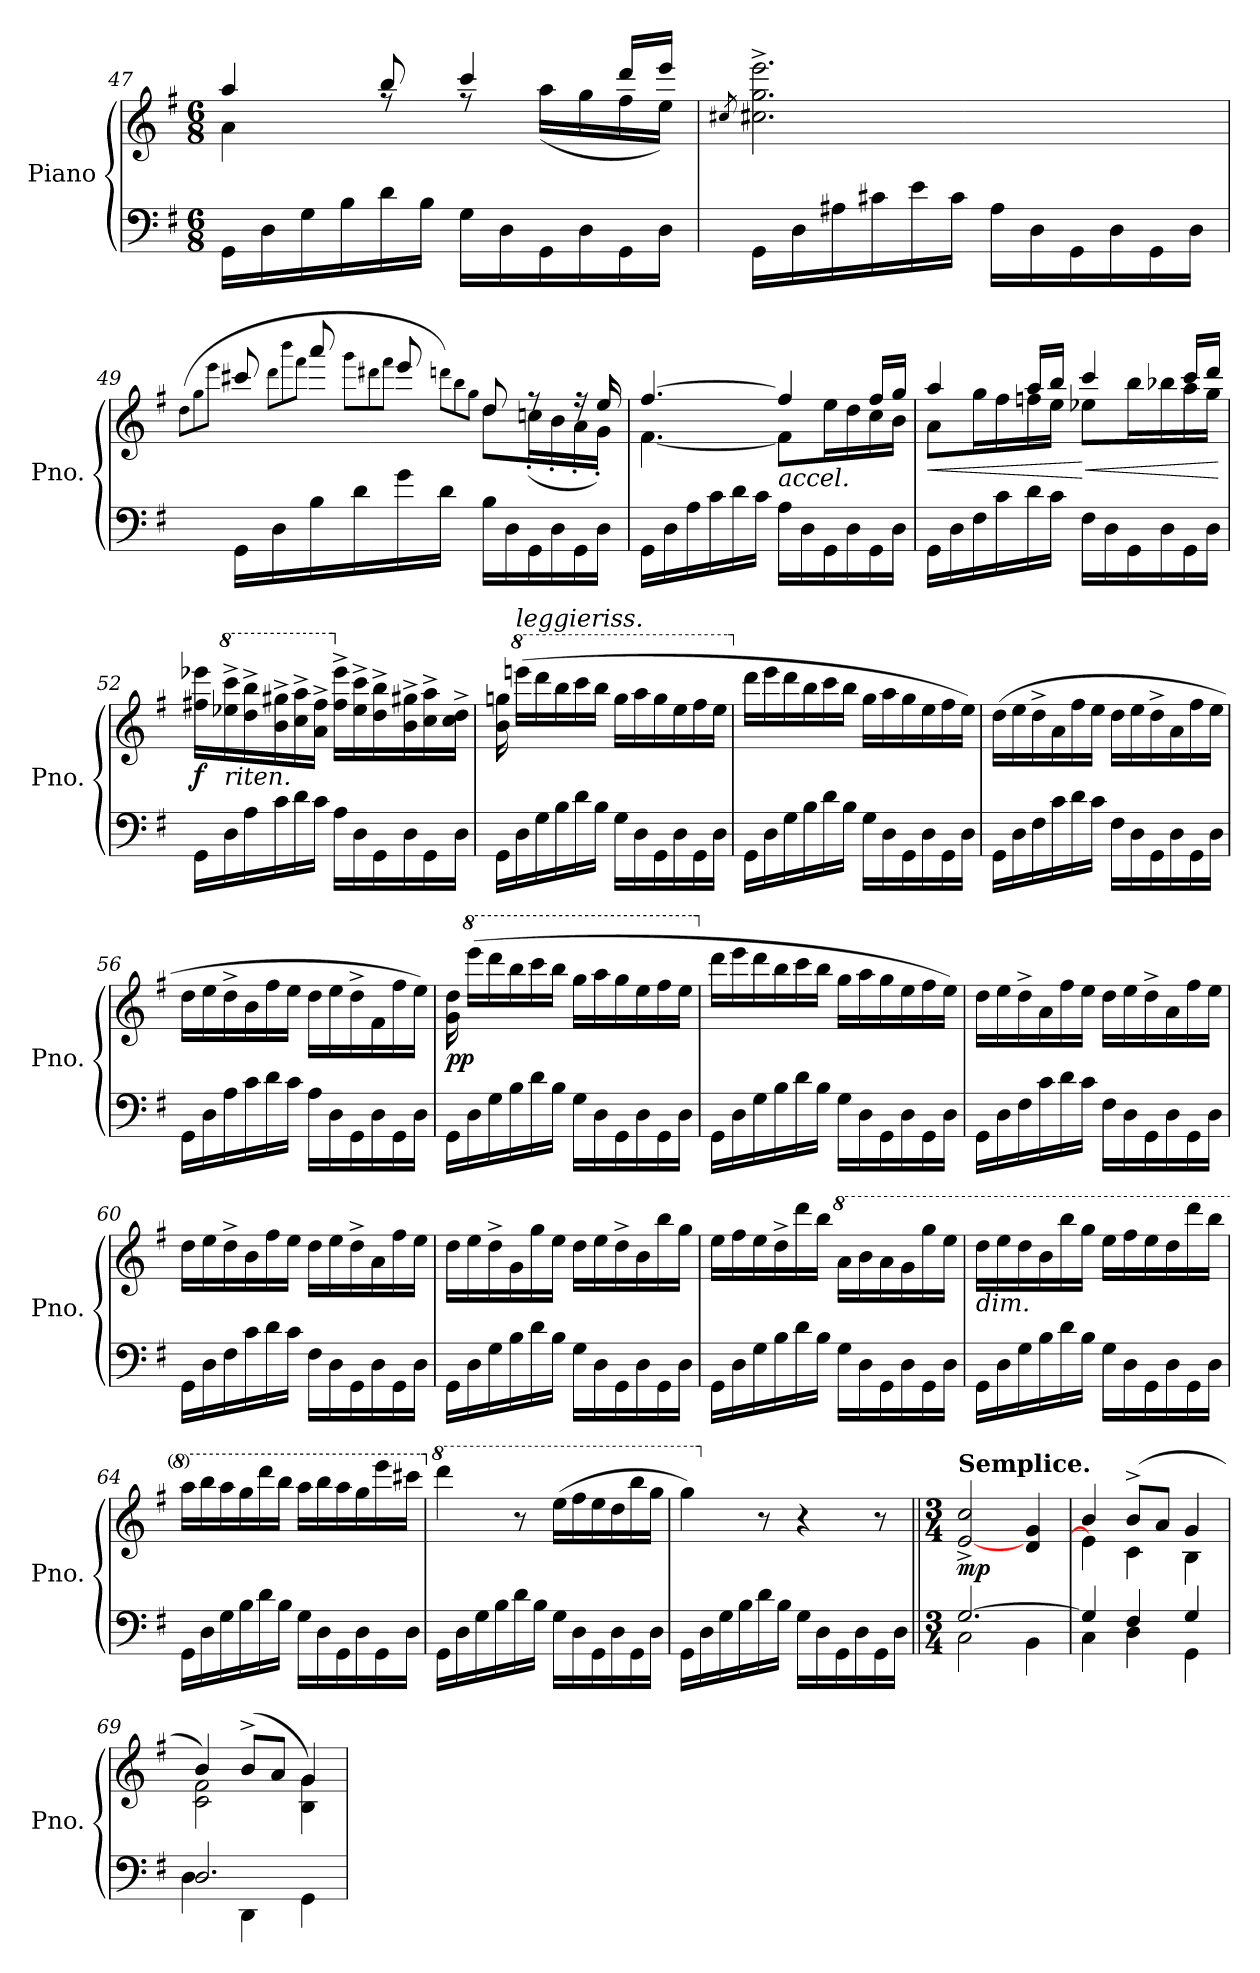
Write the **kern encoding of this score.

**kern	**kern	**dynam
*part1	*part1	*part1
*staff2	*staff1	*staff1/2
*I"Piano	*	*
*I'Pno.	*	*
!!LO:LB:g=z
*clefF4	*clefG2	*
*k[f#]	*k[f#]	*
*M6/8	*M6/8	*
=47	=47	=47
!LO:N:head=solid	!	!
*	*^	*
16GG\LL	4aa/	4a\	.
16D\	.	.	.
16G\	.	.	.
16B\	.	.	.
16d\	8bb/	8rff	.
16B\JJ	.	.	.
16G\LL	4ccc/	8rff	.
16D\	.	.	.
16GG\	.	(<16aa\LL	.
16D\	.	16gg\	.
16GG\	16ddd/LL	16ff#\	.
16D\JJ	16eee/JJ	16ee\JJ)	.
*	*v	*v	*
=48	=48	=48
.	8qcc#X/	.
!LO:N:head=solid	!	!
16GG\LL	2.cc#\^ 2.gg\^ 2.eee\^	.
16D\	.	.
16A#X\	.	.
16c#X\	.	.
16e\	.	.
16c#\JJ	.	.
16A#\LL	.	.
16D\	.	.
16GG\	.	.
16D\	.	.
16GG\	.	.
16D\JJ	.	.
=49	=49	=49
.	(<8qdd\L	.
.	8qgg\	.
.	8qeee\J	.
!LO:N:head=solid	!	!
*	*^	*
16GG\LL	8ccc#X!/	4.ryy	.
16D\	.	.	.
.	8qddd\L	.	.
.	8qbbb\	.	.
.	8qfff#\J	.	.
16B\	8aaa!/	.	.
16d\	.	.	.
.	8qggg\L	.	.
.	8qddd#X\	.	.
.	8qfff#\J	.	.
16g\	8eee!/	.	.
16d\JJ	.	.	.
.	8qdddn\L)	.	.
.	8qbb\	.	.
.	8qgg\J	.	.
16B\LL	8dd/	8dd\L	.
16D\	.	.	.
16GG\	8rff	(<16ccn'\L	.
16D\	.	16b'\	.
16GG\	16rff	16a'\	.
16D\JJ	16ee/	16g'\JJ)	.
!!LO:LB:g=z	!!
=50	=50	=50	=50
!LO:N:head=solid	!	!	!
16GG\LL	[4.ff#/	[4.f#\	.
16D\	.	.	.
16A\	.	.	.
16c\	.	.	.
16d\	.	.	.
16c\JJ	.	.	.
!	!LO:TX:b:i:t=accel.	!	!
16A\LL	4ff#/]	8f#\L]	.
16D\	.	.	.
16GG\	.	16ee\L	.
16D\	.	16dd\	.
16GG\	16ff#/LL	16cc\	.
16D\JJ	16gg/JJ	16b\JJ	.
=51	=51	=51	=51
!LO:N:head=solid	!	!	!LO:HP:b
16GG\LL	4aa/	8a\L	<
16D\	.	.	.
16F#\	.	16gg\L	.
16c\	.	16ff#\	.
16d\	16aa/LL	16ffn\	.
16c\JJ	16bb/JJ	16ee\JJ	.
!	!	!	!LO:HP:n=1:b
16F#\LL	4ccc/	8ee-X\L	[ <
16D\	.	.	.
16GG\	.	16bb\L	.
16D\	.	16bb-X\	.
16GG\	16ccc/LL	16aa\	.
16D\JJ	16ddd/JJ	16gg\JJ	.
*	*v	*v	*
.	.	[
=52	=52	=52
!LO:N:head=solid	!	!LO:DY:b
16GG\LL	16ff#X\ 16eee-X\LL	f
*	*8va	*
!	!LO:TX:b:i:t=riten.	!
16D\	16eee-X\^ 16cccc\^	.
16A\	16ddd\^ 16bbb\^	.
16c\	16bb\^ 16ggg#X\^	.
16d\	16ccc\^ 16aaa\^	.
16c\JJ	16aa\^ 16fff#\^JJ	.
*	*X8va	*
16A\LL	16ff#\^ 16eee-\^LL	.
16D\	16ee-\^ 16ccc\^	.
16GG\	16dd\^ 16bb\^	.
16D\	16b\^ 16gg#X\^	.
16GG\	16cc\^ 16aa\^	.
16D\JJ	16cc\^ 16dd\^JJ	.
!!LO:PB:g=z
=53	=53	=53
!LO:N:head=solid	!	!
16GG\LL	16b\ 16ggn\	.
*	*8va	*
!	!LO:TX:a:i:t=leggieriss.	!
!	!	!LO:DY:b
!	!	!LO:DY:n=1:b
16D\	(>16eeeen\LL	p other-dynamics
16G\	16dddd\	.
16B\	16bbb\	.
16d\	16cccc\	.
16B\JJ	16bbb\JJ	.
16G\LL	16ggg\LL	.
16D\	16aaa\	.
16GG\	16ggg\	.
16D\	16eee\	.
16GG\	16fff#\	.
16D\JJ	16eee\JJ	.
=54	=54	=54
!LO:N:head=solid	!	!
*	*X8va	*
16GG\LL	16ddd\LL	.
16D\	16eee\	.
16G\	16ddd\	.
16B\	16bb\	.
16d\	16ccc\	.
16B\JJ	16bb\JJ	.
16G\LL	16gg\LL	.
16D\	16aa\	.
16GG\	16gg\	.
16D\	16ee\	.
16GG\	16ff#\	.
16D\JJ	16ee\JJ)	.
=55	=55	=55
!LO:N:head=solid	!	!
16GG\LL	(>16dd\LL	.
16D\	16ee\	.
16F#\	16dd^\	.
16c\	16a\	.
16d\	16ff#\	.
16c\JJ	16ee\JJ	.
16F#\LL	16dd\LL	.
16D\	16ee\	.
16GG\	16dd^\	.
16D\	16a\	.
16GG\	16ff#\	.
16D\JJ	16ee\JJ	.
!!LO:LB:g=z
=56	=56	=56
!LO:N:head=solid	!	!
16GG\LL	16dd\LL	.
16D\	16ee\	.
16A\	16dd^\	.
16c\	16b\	.
16d\	16ff#\	.
16c\JJ	16ee\JJ	.
16A\LL	16dd\LL	.
16D\	16ee\	.
16GG\	16dd^\	.
16D\	16f#\	.
16GG\	16ff#\	.
16D\JJ	16ee\JJ)	.
=57	=57	=57
!LO:N:head=solid	!	!LO:DY:b
16GG\LL	16g\ 16dd\	pp
*	*8va	*
16D\	(>16eeee\LL	.
16G\	16dddd\	.
16B\	16bbb\	.
16d\	16cccc\	.
16B\JJ	16bbb\JJ	.
16G\LL	16ggg\LL	.
16D\	16aaa\	.
16GG\	16ggg\	.
16D\	16eee\	.
16GG\	16fff#\	.
16D\JJ	16eee\JJ	.
=58	=58	=58
!LO:N:head=solid	!	!
*	*X8va	*
16GG\LL	16ddd\LL	.
16D\	16eee\	.
16G\	16ddd\	.
16B\	16bb\	.
16d\	16ccc\	.
16B\JJ	16bb\JJ	.
16G\LL	16gg\LL	.
16D\	16aa\	.
16GG\	16gg\	.
16D\	16ee\	.
16GG\	16ff#\	.
16D\JJ	16ee\JJ)	.
!!LO:LB:g=z
=59	=59	=59
!LO:N:head=solid	!	!
16GG\LL	16dd\LL	.
16D\	16ee\	.
16F#\	16dd^\	.
16c\	16a\	.
16d\	16ff#\	.
16c\JJ	16ee\JJ	.
16F#\LL	16dd\LL	.
16D\	16ee\	.
16GG\	16dd^\	.
16D\	16a\	.
16GG\	16ff#\	.
16D\JJ	16ee\JJ	.
=60	=60	=60
!LO:N:head=solid	!	!
16GG\LL	16dd\LL	.
16D\	16ee\	.
16F#\	16dd^\	.
16c\	16b\	.
16d\	16ff#\	.
16c\JJ	16ee\JJ	.
16F#\LL	16dd\LL	.
16D\	16ee\	.
16GG\	16dd^\	.
16D\	16a\	.
16GG\	16ff#\	.
16D\JJ	16ee\JJ	.
=61	=61	=61
!LO:N:head=solid	!	!
16GG\LL	16dd\LL	.
16D\	16ee\	.
16G\	16dd^\	.
16B\	16g\	.
16d\	16gg\	.
16B\JJ	16ee\JJ	.
16G\LL	16dd\LL	.
16D\	16ee\	.
16GG\	16dd^\	.
16D\	16b\	.
16GG\	16bb\	.
16D\JJ	16gg\JJ	.
!!LO:LB:g=z
=62	=62	=62
!LO:N:head=solid	!	!
16GG\LL	16ee\LL	.
16D\	16ff#\	.
16G\	16ee\	.
16B\	16dd^\	.
16d\	16ddd\	.
16B\JJ	16bb\JJ	.
*	*8va	*
16G\LL	16aa\LL	.
16D\	16bb\	.
16GG\	16aa\	.
16D\	16gg\	.
16GG\	16ggg\	.
16D\JJ	16eee\JJ	.
=63	=63	=63
!	!LO:TX:b:i:t=dim.	!
!LO:N:head=solid	!	!
16GG\LL	16ddd\LL	.
16D\	16eee\	.
16G\	16ddd\	.
16B\	16bb\	.
16d\	16bbb\	.
16B\JJ	16ggg\JJ	.
16G\LL	16eee\LL	.
16D\	16fff#\	.
16GG\	16eee\	.
16D\	16ddd\	.
16GG\	16dddd\	.
16D\JJ	16bbb\JJ	.
=64	=64	=64
!LO:N:head=solid	!	!
16GG\LL	16aaa\LL	.
16D\	16bbb\	.
16G\	16aaa\	.
16B\	16ggg\	.
16d\	16dddd\	.
16B\JJ	16bbb\JJ	.
16G\LL	16aaa\LL	.
16D\	16bbb\	.
16GG\	16aaa\	.
16D\	16ggg\	.
16GG\	16eeee\	.
16D\JJ	16cccc#X\JJ	.
!!LO:PB:g=z
=65	=65	=65
!LO:N:head=solid	!	!
*	*X8va	*
*	*8va	*
16GG\LL	4dddd\	.
16D\	.	.
16G\	.	.
16B\	.	.
16d\	8r	.
16B\JJ	.	.
16G\LL	(>16eee\LL	.
16D\	16fff#\	.
16GG\	16eee\	.
16D\	16ddd\	.
16GG\	16bbb\	.
16D\JJ	16ggg\JJ	.
=66	=66	=66
!LO:N:head=solid	!	!
16GG\LL	4ggg\)	.
16D\	.	.
16G\	.	.
16B\	.	.
*	*X8va	*
16d\	8r	.
16B\JJ	.	.
16G\LL	4r	.
16D\	.	.
16GG\	.	.
16D\	.	.
16GG\	8r	.
16D\JJ	.	.
=67||	=67||	=67||
*M3/4	*M3/4	*
*^	*	*
!	!	!LO:TX:a:B:t=Semplice.	!
!	!	!	!LO:DY:b
[2.G/	2C\	[2e/^ 2cc/^	mp
.	4BB\	4d/ 4g/	.
=68	=68	=68	=68
*	*	*^	*
4G/]	4C\	4b/	4e\]	.
4F#/	4D\	(>8b^/L	4c\	.
.	.	8a/J	.	.
4G/	4GG\	4g/	4B\	.
=69	=69	=69	=69	=69
2.D/	4D\	4b/)	2c\ 2f#\	.
.	4DD\	(>8b^/L	.	.
.	.	8a/J	.	.
.	4GG\	4g/)	4B\ 4g\	.
*v	*v	*	*	*
*	*v	*v	*
=	=	=
*-	*-	*-
